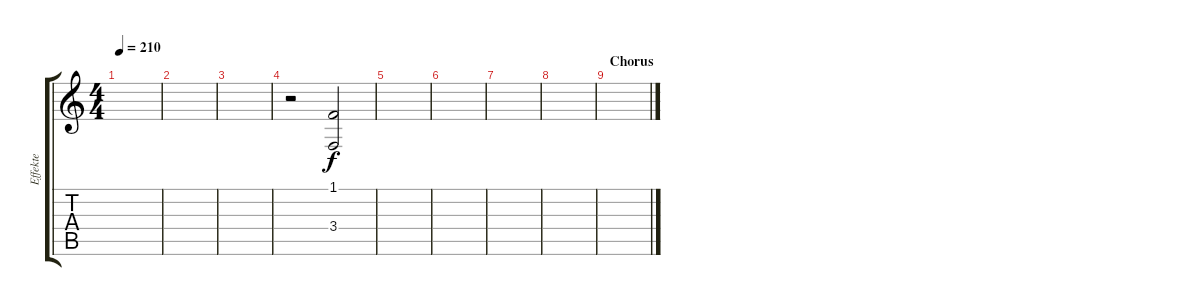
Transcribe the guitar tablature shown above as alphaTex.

\track ("Effekte" "Effekte") {instrument stringensemble1}
\staff {score tabs}
\tuning (E4 B3 G3 D3 A2 E2) {hide}
\ts (4 4)
\tempo 210
\clef g2
\ks c
|
|
|
r.2{instrument guitarharmonics} (1.1 3.4).2 |
|
|
|
|
\section ("" "Chorus")
